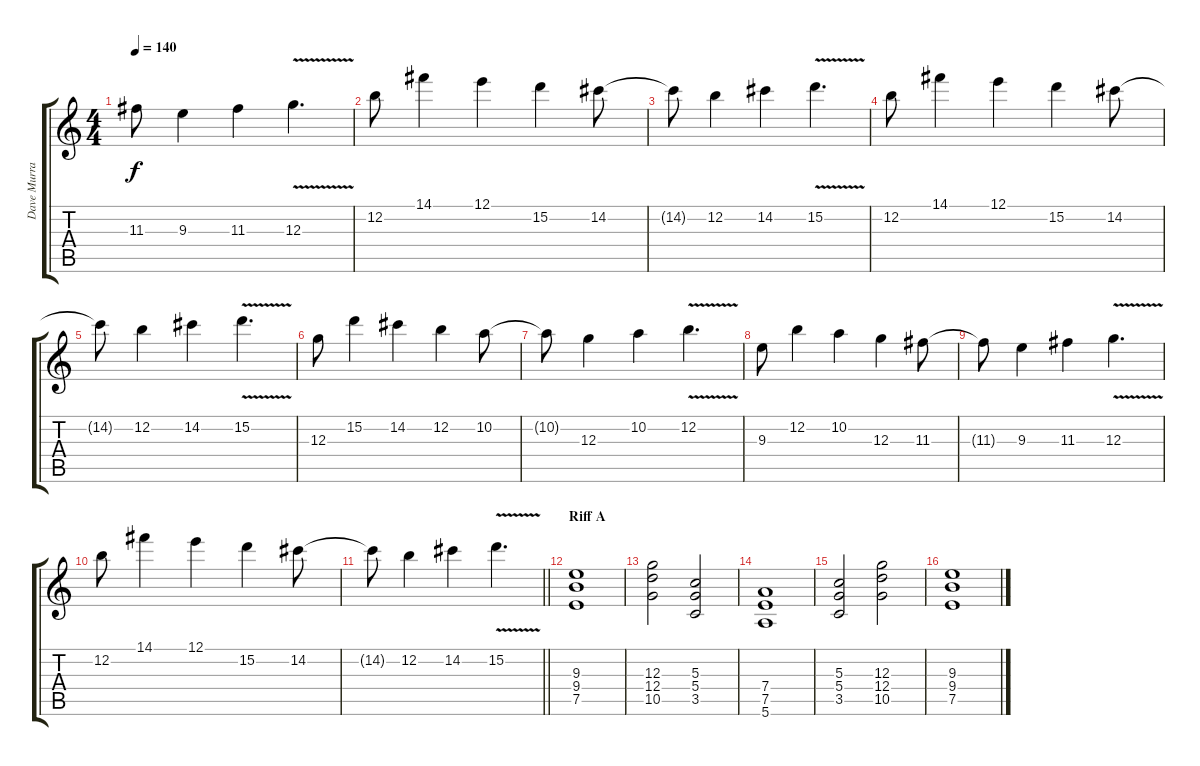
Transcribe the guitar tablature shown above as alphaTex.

\track ("Dave Murray" "Dave Murra") {instrument overdrivenguitar}
\staff {score tabs}
\tuning (E4 B3 G3 D3 A2 E2) {hide}
\ts (4 4)
\tempo 140
\clef g2
\ks c
11.3{t}.8{dy f} 9.3.4 11.3.4 12.3{v}.4{d} |
12.2.8 14.1.4 12.1.4 15.2.4 14.2.8 |
14.2{t}.8 12.2.4 14.2.4 15.2{v}.4{d} |
12.2.8 14.1.4 12.1.4 15.2.4 14.2.8 |
14.2{t}.8 12.2.4 14.2.4 15.2{v}.4{d} |
12.3.8 15.2.4 14.2.4 12.2.4 10.2.8 |
10.2{t}.8 12.3.4 10.2.4 12.2{v}.4{d} |
9.3.8 12.2.4 10.2.4 12.3.4 11.3.8 |
11.3{t}.8 9.3.4 11.3.4 12.3{v}.4{d} |
12.2.8 14.1.4 12.1.4 15.2.4 14.2.8 |
\barLineRight lightlight
14.2{t}.8 12.2.4 14.2.4 15.2{v}.4{d} |
\section ("" "Riff A")
(9.3 9.4 7.5).1{volume 11} |
(12.3 12.4 10.5).2 (5.3 5.4 3.5).2 |
(7.4 7.5 5.6).1 |
(5.3 5.4 3.5).2 (12.3 12.4 10.5).2 |
(9.3 9.4 7.5).1
